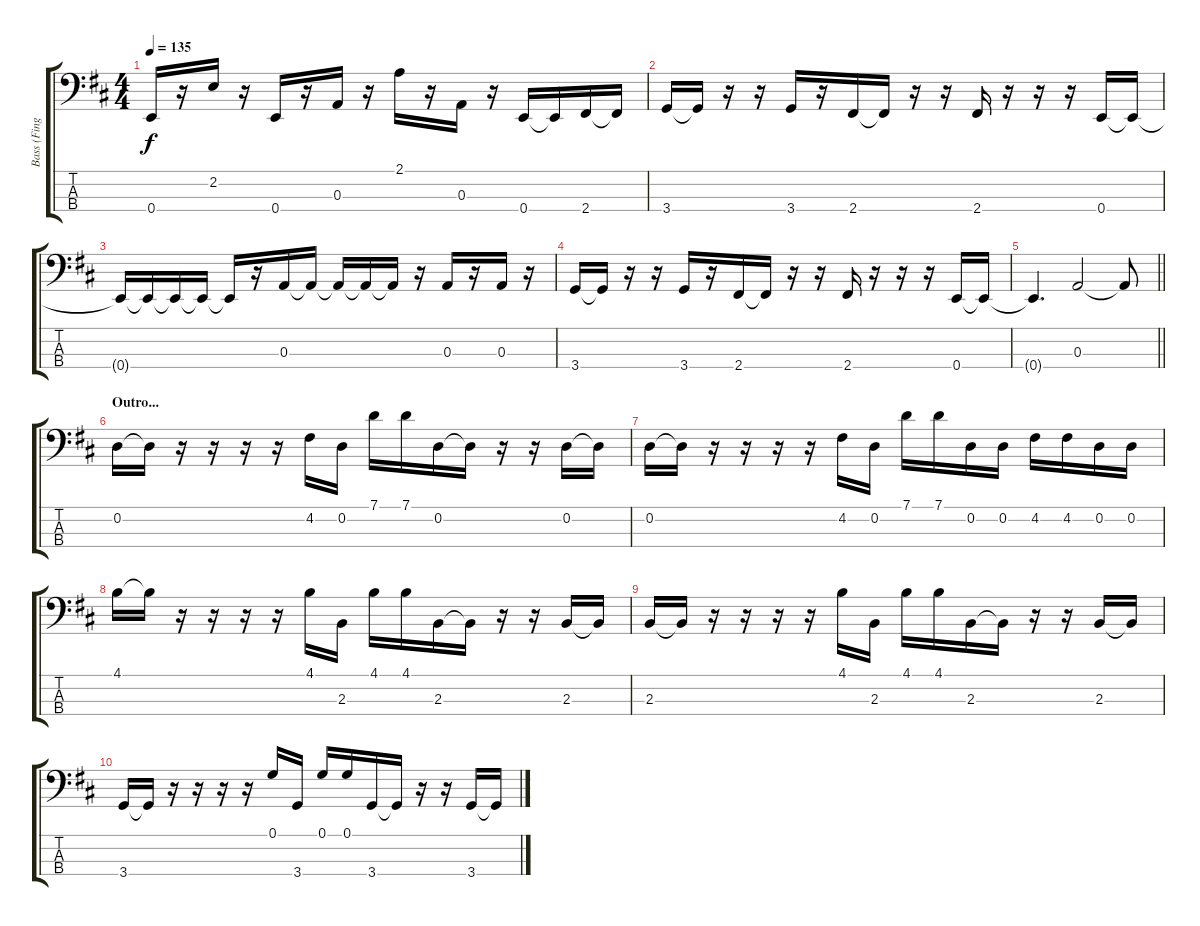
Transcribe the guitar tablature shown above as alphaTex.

\track ("Bass (Finger)" "Bass (Fing") {instrument electricbassfinger}
\staff {score tabs}
\tuning (G2 D2 A1 E1) {hide}
\ts (4 4)
\tempo 135
\clef f4
\ks d
0.4{t}.16{dy f} r.16 2.2.16 r.16 0.4.16 r.16 0.3.16 r.16 2.1.16 r.16 0.3.16 r.16 0.4.16 0.4{t}.16 2.4.16 2.4{t}.16 |
3.4.16 3.4{t}.16 r.16 r.16 3.4.16 r.16 2.4.16 2.4{t}.16 r.16 r.16 2.4.16 r.16 r.16 r.16 0.4.16 0.4{t}.16 |
0.4{t}.16 0.4{t}.16 0.4{t}.16 0.4{t}.16 0.4{t}.16 r.16 0.3.16 0.3{t}.16 0.3{t}.16 0.3{t}.16 0.3{t}.16 r.16 0.3.16 r.16 0.3.16 r.16 |
3.4.16 3.4{t}.16 r.16 r.16 3.4.16 r.16 2.4.16 2.4{t}.16 r.16 r.16 2.4.16 r.16 r.16 r.16 0.4.16 0.4{t}.16 |
\barLineRight lightlight
0.4{t}.4{d} 0.3.2 0.3{t}.8 |
\section ("" "Outro...")
0.2.16 0.2{t}.16 r.16 r.16 r.16 r.16 4.2.16 0.2.16 7.1.16 7.1.16 0.2.16 0.2{t}.16 r.16 r.16 0.2.16 0.2{t}.16 |
0.2.16 0.2{t}.16 r.16 r.16 r.16 r.16 4.2.16 0.2.16 7.1.16 7.1.16 0.2.16 0.2.16 4.2.16 4.2.16 0.2.16 0.2.16 |
4.1.16 4.1{t}.16 r.16 r.16 r.16 r.16 4.1.16 2.3.16 4.1.16 4.1.16 2.3.16 2.3{t}.16 r.16 r.16 2.3.16 2.3{t}.16 |
2.3.16 2.3{t}.16 r.16 r.16 r.16 r.16 4.1.16 2.3.16 4.1.16 4.1.16 2.3.16 2.3{t}.16 r.16 r.16 2.3.16 2.3{t}.16 |
3.4.16 3.4{t}.16 r.16 r.16 r.16 r.16 0.1.16 3.4.16 0.1.16 0.1.16 3.4.16 3.4{t}.16 r.16 r.16 3.4.16 3.4{t}.16
